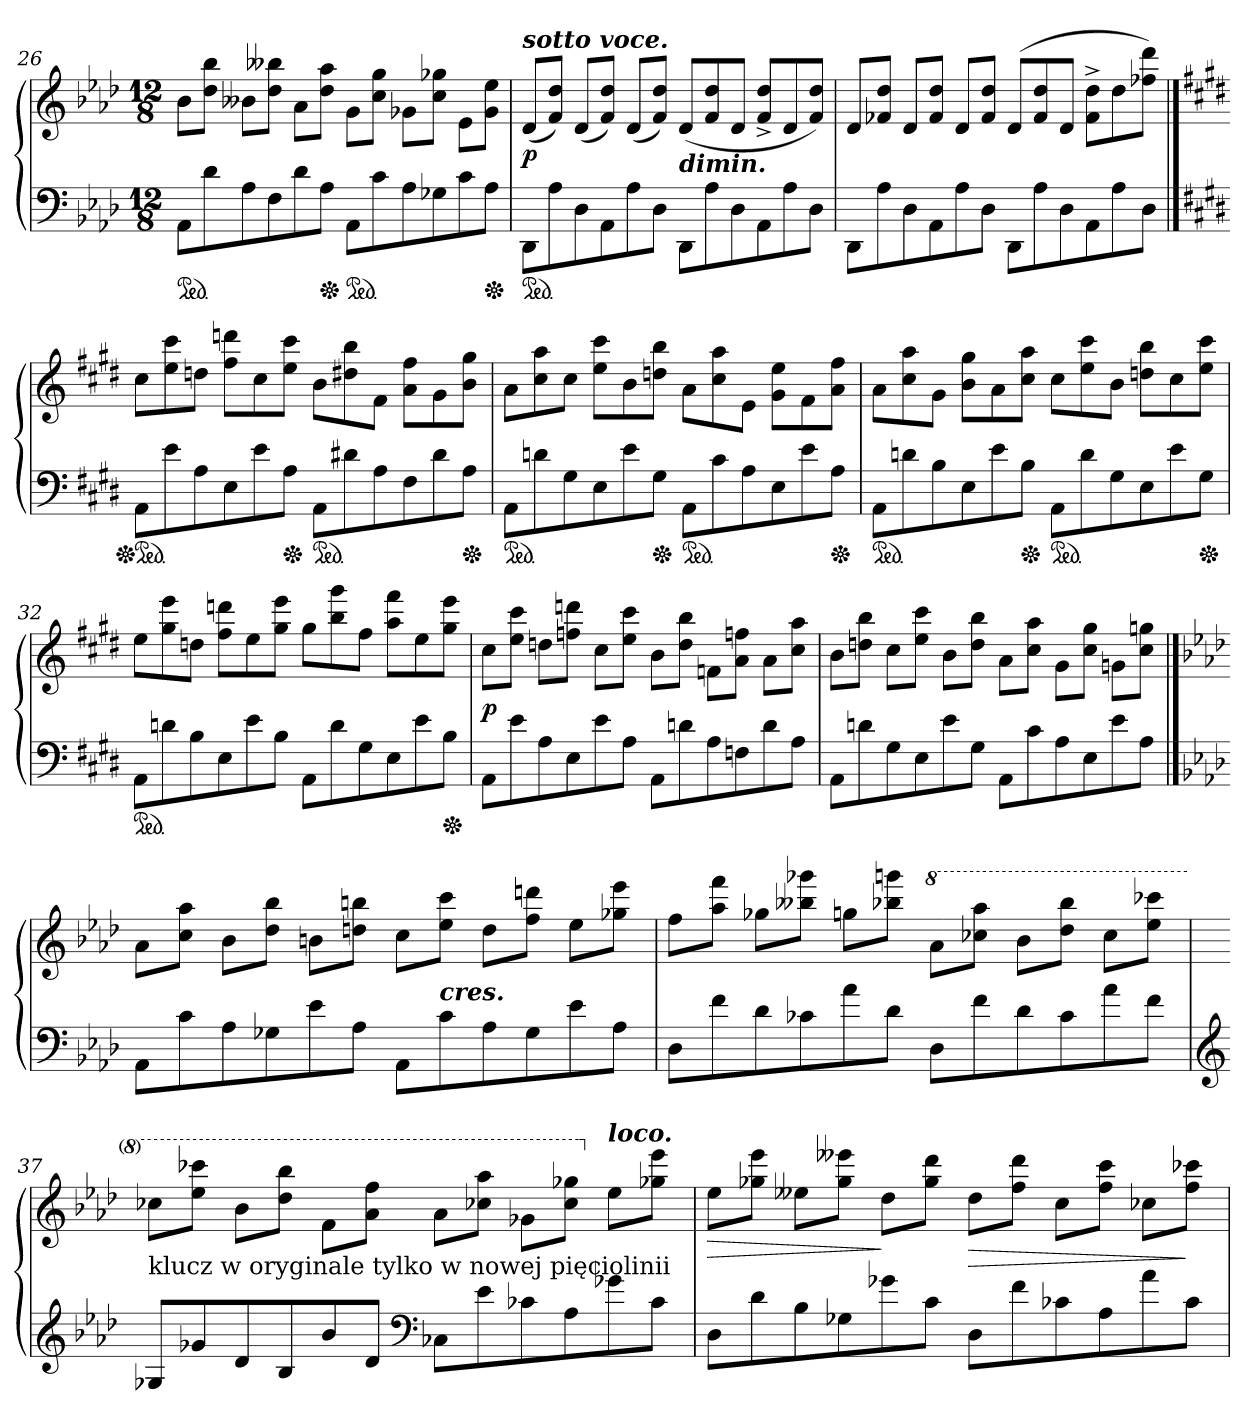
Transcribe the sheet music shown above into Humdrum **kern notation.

**kern	**kern	**dynam
*part1	*part1	*part1
*staff2	*staff1	*staff1/2
*clefF4	*clefG2	*
*k[b-e-a-d-]	*k[b-e-a-d-]	*
*M12/8	*M12/8	*
*ped	*	*
=26	=26	=26
8AA-L	8b-L	.
8d-	8dd- 8bb-J	.
8A-	8b--XL	.
8F	8dd- 8bb--XJ	.
8d-	8a-L	.
*Xped	*	*
8A-J	8dd- 8aa-J	.
*ped	*	*
8AA-L	8gL	.
8c	8cc 8ggJ	.
8A-	8g-XL	.
8G-X	8cc 8gg-XJ	.
8c	8e-\L	.
*Xped	*	*
8A-J	8g- 8ee-J	.
=27	=27	=27
!	!LO:TX:a:Bi:t=sotto voce.	!
!LO:TX:b:t=pedał przed nutą	!	!
*ped	*	*
8DD-\L	(<8d-L	p
8A-	8f 8dd-J)	.
8D-	(<8d-L	.
8AA-	8f 8dd-J)	.
8A-	(<8d-L	.
8D-J	8f 8dd-J)	.
!	!LO:TX:c:Bi:t=dimin.	!
8DD-\L	(<8d-L	.
8A-	8f 8dd-	.
8D-	8d-J	.
8AA-	8f^ 8dd-^L	.
8A-	8d-	.
8D-J	8f 8dd-J)	.
=28	=28	=28
8DD-\L	8d-L	.
8A-	8f-X 8dd-J	.
8D-	8d-L	.
8AA-	8f- 8dd-J	.
8A-	8d-L	.
8D-J	8f- 8dd-J	.
8DD-\L	(>8d-L	.
8A-	8f- 8dd-	.
8D-	8d-J	.
8AA-	8f-^ 8dd-^L	.
8A-	8dd-	.
8D-J	8ff-X 8ddd-J)	.
==29	==29	==29
*k[f#c#g#d#]	*k[f#c#g#d#]	*
*Xped	*	*
*ped	*	*
8AAL	8cc#L	.
8e	8ee 8ccc#	.
8A	8ddnJ	.
8E	8ff# 8dddnL	.
8e	8cc#	.
*Xped	*	*
8AJ	8ee 8ccc#J	.
*ped	*	*
8AAL	8bL	.
8d#X	8dd#X 8bb	.
8A	8f#J	.
8F#	8a 8ff#L	.
8d#	8g#	.
*Xped	*	*
8AJ	8b 8gg#J	.
=30	=30	=30
*ped	*	*
8AAL	8aL	.
8dn	8cc# 8aa	.
8G#	8cc#J	.
8E	8ee 8ccc#L	.
8e	8b	.
*Xped	*	*
8G#J	8ddn 8bbJ	.
*ped	*	*
8AAL	8a\L	.
8c#	8cc# 8aa	.
8A	8eJ	.
8E	8g#\ 8ee\L	.
8e	8f#	.
*Xped	*	*
8AJ	8a 8ff#J	.
=31	=31	=31
*ped	*	*
8AAL	8aL	.
8dn	8cc# 8aa	.
8B	8g#J	.
8E	8b 8gg#L	.
8e	8a	.
*Xped	*	*
8BJ	8cc# 8aaJ	.
*ped	*	*
8AAL	8cc#L	.
8d	8ee 8ccc#	.
8G#	8bJ	.
8E	8ddn 8bbL	.
8e	8cc#	.
*Xped	*	*
8G#J	8ee 8ccc#J	.
=32	=32	=32
*ped	*	*
8AAL	8eeL	.
8dn	8gg# 8eee	.
8B	8ddnJ	.
8E	8ff# 8dddnL	.
8e	8ee	.
8BJ	8gg# 8eeeJ	.
8AAL	8gg#L	.
8d	8bb 8ggg#	.
8G#	8ff#J	.
8E	8aa 8fff#L	.
8e	8ee	.
*Xped	*	*
8BJ	8gg# 8eeeJ	.
=33	=33	=33
8AAL	8cc#L	p
8e	8ee 8ccc#J	.
8A	8ddnL	.
8E	8ffn 8dddnJ	.
8e	8cc#L	.
8AJ	8ee 8ccc#J	.
8AAL	8bL	.
8dn	8dd 8bbJ	.
8A	8fn\L	.
8Fn	8a 8ffnJ	.
8d	8aL	.
8AJ	8cc# 8aaJ	.
=34	=34	=34
8AAL	8bL	.
8dn	8ddn 8bbJ	.
8G#	8cc#L	.
8E	8ee 8ccc#J	.
8e	8bL	.
8G#J	8dd 8bbJ	.
8AAL	8aL	.
8c#	8cc# 8aaJ	.
8A	8g#L	.
8E	8cc# 8gg#J	.
8e	8gnL	.
8AJ	8cc# 8ggnJ	.
==35	==35	==35
*k[b-e-a-d-]	*k[b-e-a-d-]	*
8AA-L	8a-L	.
8c	8cc 8aa-J	.
8A-	8b-L	.
8G-X	8dd- 8bb-J	.
8e-	8bnL	.
8A-J	8ddn 8bbnJ	.
8AA-L	8ccL	.
!	!LO:TX:c:Bi:t=cres.	!
8c	8ee- 8cccJ	.
8A-	8ddL	.
8G-	8ff 8dddnJ	.
8e-	8ee-L	.
8A-J	8gg-X 8eee-J	.
=36	=36	=36
8D-L	8ffL	.
8f	8aa- 8fffJ	.
8d-	8gg-XL	.
8c-X	8bb--X 8ggg-XJ	.
8a-	8ggnL	.
8d-J	8bb-X 8gggnJ	.
*	*8va	*
8D-L	8aa-L	.
8f	8ccc-X 8aaa-J	.
8d-	8bb-L	.
8c-	8ddd- 8bbb-J	.
8a-	8ccc-L	.
8fJ	8eee- 8cccc-XJ	.
=37	=37	=37
*clefG2	*	*
!LO:TX:a:t=klucz w oryginale tylko w nowej pięciolinii	!	!
8G-XL	8ccc-XL	.
8g-X	8eee- 8cccc-XJ	.
8d-	8bb-L	.
8B-	8ddd- 8bbb-J	.
8b-	8ff\L	.
8d-J	8aa- 8fffJ	.
*clefF4	*	*
8C-XL	8aa-L	.
8e-	8ccc-X 8aaa-J	.
8c-X	8gg-XL	.
8A-	8ccc- 8ggg-XJ	.
*	*X8va	*
!	!LO:TX:a:Bi:t=loco.	!
8g-X	8ee-L	.
8c-J	8gg-X 8eee-J	.
=38	=38	=38
8D-L	8ee-L	>
8d-	8gg-X 8eee-J	.
8B-	8ee--XL	.
8G-X	8gg- 8eee--XJ	.
8g-X	8dd-L	]
8cJ	8gg- 8ddd-J	.
8D-L	8dd-L	>
8f	8ff 8ddd-J	.
8c-X	8ccL	.
8A-	8ff 8cccJ	.
8a-	8cc-XL	.
8c-J	8ff 8ccc-XJ	]
=	=	=
*-	*-	*-
